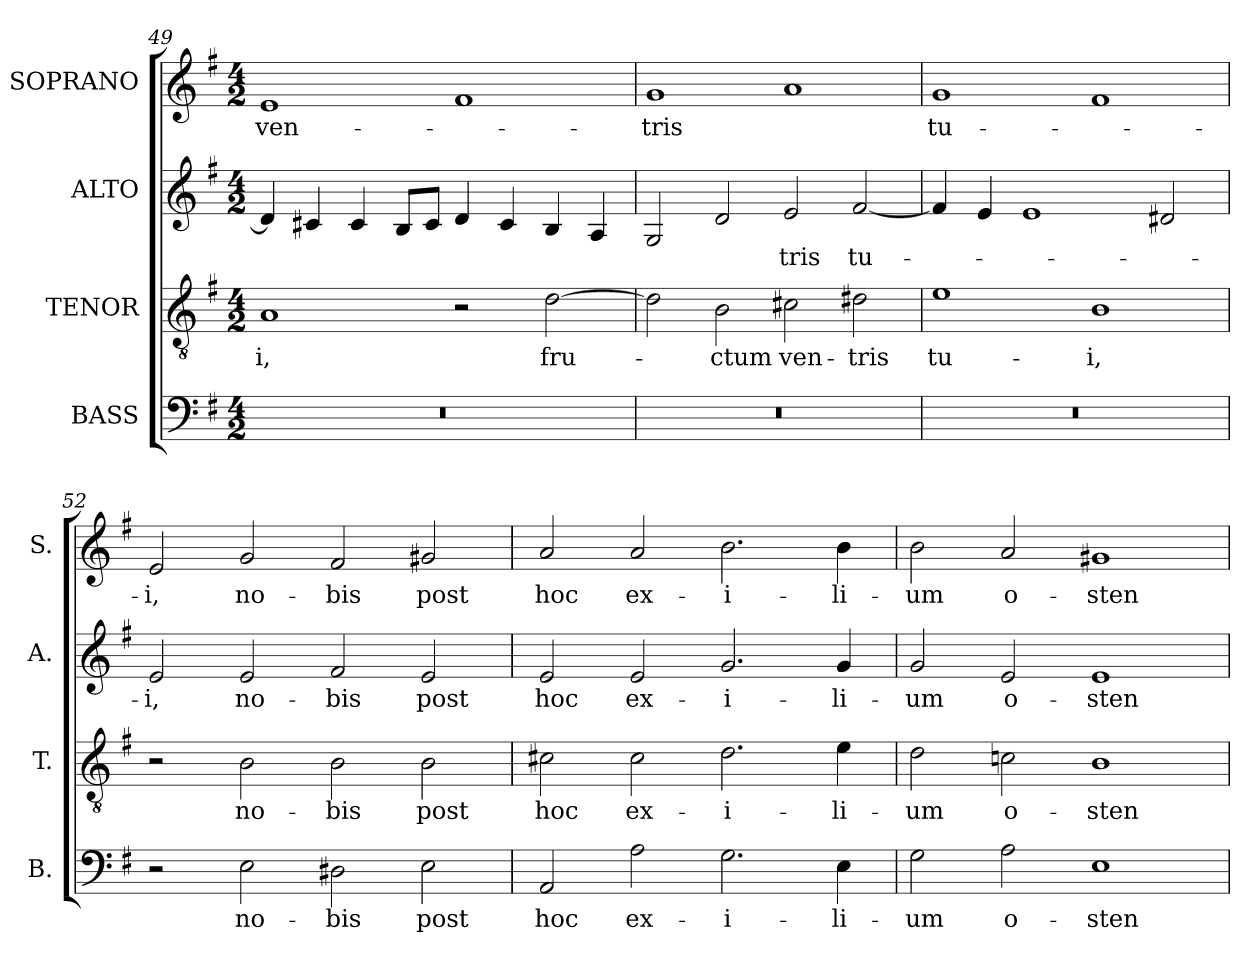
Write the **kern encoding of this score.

**kern	**text	**kern	**text	**kern	**text	**kern	**text
*part4	*part4	*part3	*part3	*part2	*part2	*part1	*part1
*staff4	*staff4	*staff3	*staff3	*staff2	*staff2	*staff1	*staff1
*I"BASS	*	*I"TENOR	*	*I"ALTO	*	*I"SOPRANO	*
*I'B.	*	*I'T.	*	*I'A.	*	*I'S.	*
*clefF4	*	*clefGv2	*	*clefG2	*	*clefG2	*
*	*	*ITrd7c12	*	*	*	*	*
*k[f#]	*	*k[f#]	*	*k[f#]	*	*k[f#]	*
*G:	*	*G:	*	*G:	*	*G:	*
*M4/2	*	*M4/2	*	*M4/2	*	*M4/2	*
=49	=49	=49	=49	=49	=49	=49	=49
!LO:N:vis=1	!	!	!	!	!	!	!
!	!	!	!LO:LY:b:color=#000000	!	!	!	!
!	!	!	!	!	!	!	!LO:LY:b:color=#000000
0r	.	1AAi	-i,	4di/]	.	1ei	ven-
.	.	.	.	4c#Xi/	.	.	.
.	.	.	.	4c#i/	.	.	.
.	.	.	.	8Bi/L	.	.	.
.	.	.	.	8c#i/J	.	.	.
.	.	2r	.	4di/	.	1f#i	.
.	.	.	.	4c#i/	.	.	.
!	!	!	!LO:LY:b:color=#000000	!	!	!	!
.	.	[2Di\	fru-	4Bi/	.	.	.
.	.	.	.	4Ai/	.	.	.
=50	=50	=50	=50	=50	=50	=50	=50
!LO:N:vis=1	!	!	!	!	!	!	!
!	!	!	!	!	!	!	!LO:LY:b:color=#000000
0r	.	2Di\]	.	2Gi/	.	1gi	-tris
!	!	!	!LO:LY:b:color=#000000	!	!	!	!
.	.	2BBi\	-ctum	2di/	.	.	.
!	!	!	!LO:LY:b:color=#000000	!	!	!	!
!	!	!	!	!	!LO:LY:b:color=#000000	!	!
.	.	2C#Xi\	ven-	2ei/	-tris	1ai	.
!	!	!	!LO:LY:b:color=#000000	!	!	!	!
!	!	!	!	!	!LO:LY:b:color=#000000	!	!
.	.	2D#Xi\	-tris	[2f#i/	tu-	.	.
=51	=51	=51	=51	=51	=51	=51	=51
!LO:N:vis=1	!	!	!	!	!	!	!
!	!	!	!LO:LY:b:color=#000000	!	!	!	!
!	!	!	!	!	!	!	!LO:LY:b:color=#000000
0r	.	1Ei	tu-	4f#i/]	.	1gi	tu-
.	.	.	.	4ei/	.	.	.
.	.	.	.	1ei	.	.	.
!	!	!	!LO:LY:b:color=#000000	!	!	!	!
.	.	1BBi	-i,	.	.	1f#i	.
.	.	.	.	2d#Xi/	.	.	.
=52	=52	=52	=52	=52	=52	=52	=52
!	!	!	!	!	!LO:LY:b:color=#000000	!	!
!	!	!	!	!	!	!	!LO:LY:b:color=#000000
2r	.	2r	.	2ei/	-i,	2ei/	-i,
!	!LO:LY:b:color=#000000	!	!	!	!	!	!
!	!	!	!LO:LY:b:color=#000000	!	!	!	!
!	!	!	!	!	!LO:LY:b:color=#000000	!	!
!	!	!	!	!	!	!	!LO:LY:b:color=#000000
2Ei\	no-	2BBi\	no-	2ei/	no-	2gi/	no-
!	!LO:LY:b:color=#000000	!	!	!	!	!	!
!	!	!	!LO:LY:b:color=#000000	!	!	!	!
!	!	!	!	!	!LO:LY:b:color=#000000	!	!
!	!	!	!	!	!	!	!LO:LY:b:color=#000000
2D#Xi\	-bis	2BBi\	-bis	2f#i/	-bis	2f#i/	-bis
!	!LO:LY:b:color=#000000	!	!	!	!	!	!
!	!	!	!LO:LY:b:color=#000000	!	!	!	!
!	!	!	!	!	!LO:LY:b:color=#000000	!	!
!	!	!	!	!	!	!	!LO:LY:b:color=#000000
2Ei\	post	2BBi\	post	2ei/	post	2g#Xi/	post
=53	=53	=53	=53	=53	=53	=53	=53
!	!LO:LY:b:color=#000000	!	!	!	!	!	!
!	!	!	!LO:LY:b:color=#000000	!	!	!	!
!	!	!	!	!	!LO:LY:b:color=#000000	!	!
!	!	!	!	!	!	!	!LO:LY:b:color=#000000
2AAi/	hoc	2C#Xi\	hoc	2ei/	hoc	2ai/	hoc
!	!LO:LY:b:color=#000000	!	!	!	!	!	!
!	!	!	!LO:LY:b:color=#000000	!	!	!	!
!	!	!	!	!	!LO:LY:b:color=#000000	!	!
!	!	!	!	!	!	!	!LO:LY:b:color=#000000
2Ai\	ex-	2C#i\	ex-	2ei/	ex-	2ai/	ex-
!	!LO:LY:b:color=#000000	!	!	!	!	!	!
!	!	!	!LO:LY:b:color=#000000	!	!	!	!
!	!	!	!	!	!LO:LY:b:color=#000000	!	!
!	!	!	!	!	!	!	!LO:LY:b:color=#000000
2.Gi\	-i-	2.Di\	-i-	2.gi/	-i-	2.bi\	-i-
!	!LO:LY:b:color=#000000	!	!	!	!	!	!
!	!	!	!LO:LY:b:color=#000000	!	!	!	!
!	!	!	!	!	!LO:LY:b:color=#000000	!	!
!	!	!	!	!	!	!	!LO:LY:b:color=#000000
4Ei\	-li-	4Ei\	-li-	4gi/	-li-	4bi\	-li-
!!LO:LB:g=z
=54	=54	=54	=54	=54	=54	=54	=54
!	!LO:LY:b:color=#000000	!	!	!	!	!	!
!	!	!	!LO:LY:b:color=#000000	!	!	!	!
!	!	!	!	!	!LO:LY:b:color=#000000	!	!
!	!	!	!	!	!	!	!LO:LY:b:color=#000000
2Gi\	-um	2Di\	-um	2gi/	-um	2bi\	-um
!	!LO:LY:b:color=#000000	!	!	!	!	!	!
!	!	!	!LO:LY:b:color=#000000	!	!	!	!
!	!	!	!	!	!LO:LY:b:color=#000000	!	!
!	!	!	!	!	!	!	!LO:LY:b:color=#000000
2Ai\	o-	2Cni\	o-	2ei/	o-	2ai/	o-
!	!LO:LY:b:color=#000000	!	!	!	!	!	!
!	!	!	!LO:LY:b:color=#000000	!	!	!	!
!	!	!	!	!	!LO:LY:b:color=#000000	!	!
!	!	!	!	!	!	!	!LO:LY:b:color=#000000
1Ei	-sten-	1BBi	-sten-	1ei	-sten-	1g#Xi	-sten-
=	=	=	=	=	=	=	=
*-	*-	*-	*-	*-	*-	*-	*-
